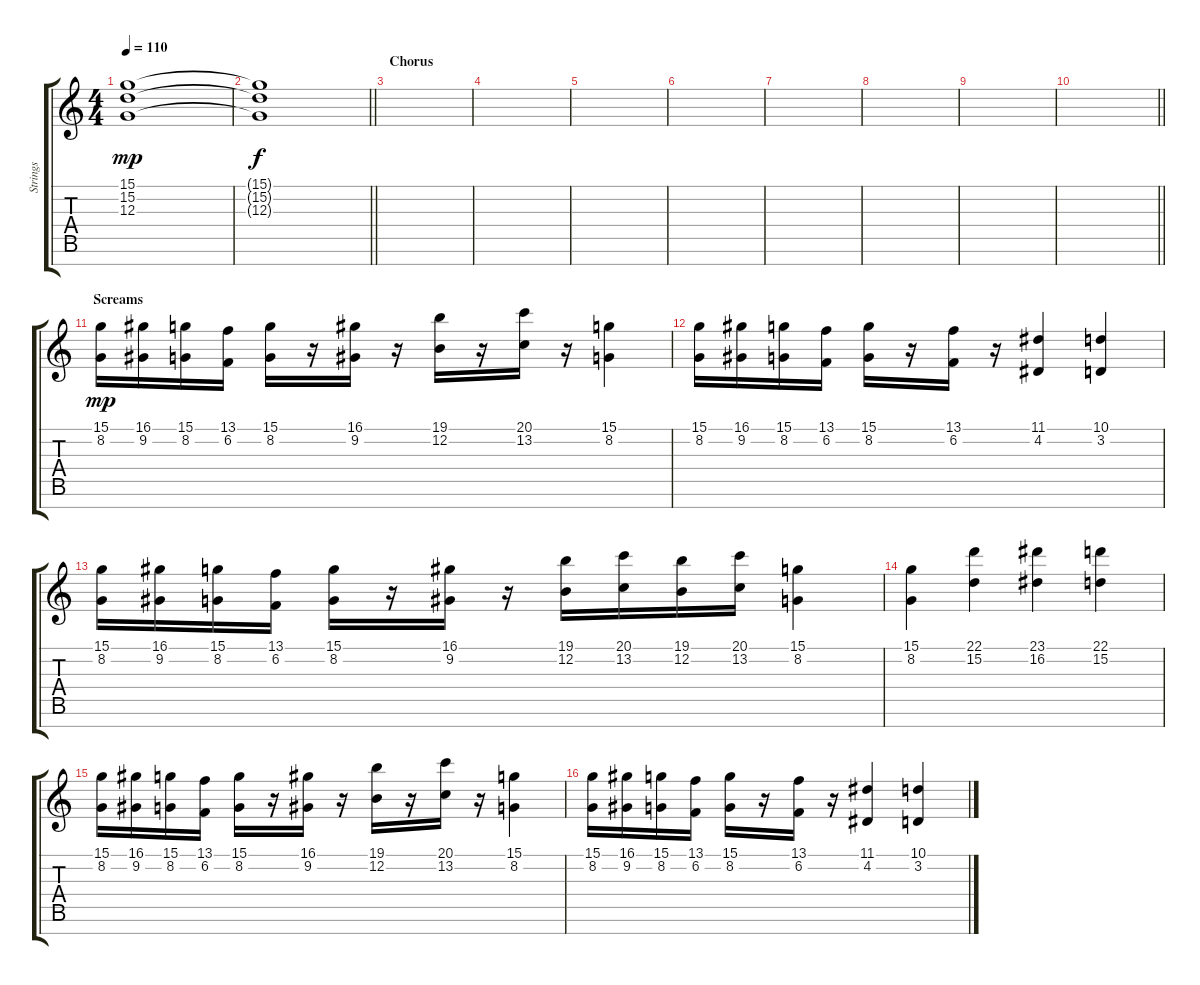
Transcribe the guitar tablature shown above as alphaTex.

\track ("Strings" "Strings") {instrument stringensemble1}
\staff {score tabs}
\tuning (E4 B3 G3 D3 A2 E2 B1) {hide}
\ts (4 4)
\tempo 110
\clef g2
\ks c
(15.1 15.2 12.3).1{dy mp} |
\barLineRight lightlight
(15.1{t} 15.2{t} 12.3{t}).1{dy f} |
\section ("" "Chorus")
|
|
|
|
|
|
|
\barLineRight lightlight
|
\section ("" "Screams")
(15.1 8.2).16{dy mp} (16.1 9.2).16 (15.1 8.2).16 (13.1 6.2).16 (15.1 8.2).16 r.16 (16.1 9.2).16 r.16 (19.1 12.2).16 r.16 (20.1 13.2).16 r.16 (15.1 8.2).4 |
(15.1 8.2).16 (16.1 9.2).16 (15.1 8.2).16 (13.1 6.2).16 (15.1 8.2).16 r.16 (13.1 6.2).16 r.16 (11.1 4.2).4 (10.1 3.2).4 |
(15.1 8.2).16 (16.1 9.2).16 (15.1 8.2).16 (13.1 6.2).16 (15.1 8.2).16 r.16 (16.1 9.2).16 r.16 (19.1 12.2).16 (20.1 13.2).16 (19.1 12.2).16 (20.1 13.2).16 (15.1 8.2).4 |
(15.1 8.2).4 (22.1 15.2).4 (23.1 16.2).4 (22.1 15.2).4 |
(15.1 8.2).16 (16.1 9.2).16 (15.1 8.2).16 (13.1 6.2).16 (15.1 8.2).16 r.16 (16.1 9.2).16 r.16 (19.1 12.2).16 r.16 (20.1 13.2).16 r.16 (15.1 8.2).4 |
(15.1 8.2).16 (16.1 9.2).16 (15.1 8.2).16 (13.1 6.2).16 (15.1 8.2).16 r.16 (13.1 6.2).16 r.16 (11.1 4.2).4 (10.1 3.2).4
